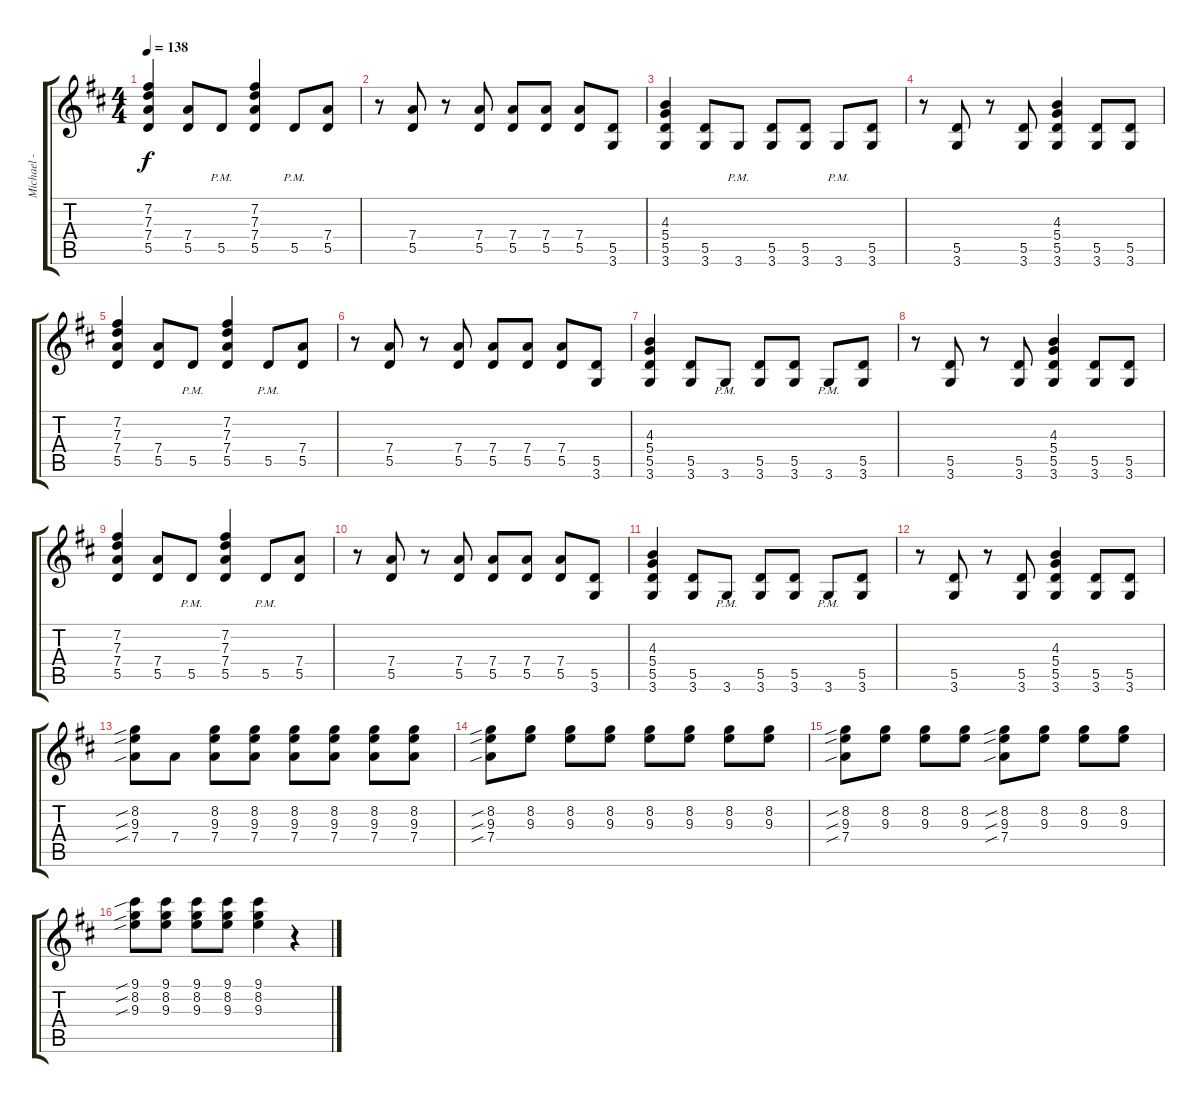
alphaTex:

\track ("Michael - 2" "Michael - ") {instrument overdrivenguitar}
\staff {score tabs}
\tuning (E4 B3 G3 D3 A2 E2) {hide}
\ts (4 4)
\tempo 138
\clef g2
\ks d
(7.2 7.3 7.4 5.5).4{dy f} (7.4 5.5).8 5.5{pm}.8 (7.2 7.3 7.4 5.5).4 5.5{pm}.8 (7.4 5.5).8 |
r.8 (7.4 5.5).8 r.8 (7.4 5.5).8 (7.4 5.5).8 (7.4 5.5).8 (7.4 5.5).8 (5.5 3.6).8 |
(4.3 5.4 5.5 3.6).4 (5.5 3.6).8 3.6{pm}.8 (5.5 3.6).8 (5.5 3.6).8 3.6{pm}.8 (5.5 3.6).8 |
r.8 (5.5 3.6).8 r.8 (5.5 3.6).8 (4.3 5.4 5.5 3.6).4 (5.5 3.6).8 (5.5 3.6).8 |
(7.2 7.3 7.4 5.5).4 (7.4 5.5).8 5.5{pm}.8 (7.2 7.3 7.4 5.5).4 5.5{pm}.8 (7.4 5.5).8 |
r.8 (7.4 5.5).8 r.8 (7.4 5.5).8 (7.4 5.5).8 (7.4 5.5).8 (7.4 5.5).8 (5.5 3.6).8 |
(4.3 5.4 5.5 3.6).4 (5.5 3.6).8 3.6{pm}.8 (5.5 3.6).8 (5.5 3.6).8 3.6{pm}.8 (5.5 3.6).8 |
r.8 (5.5 3.6).8 r.8 (5.5 3.6).8 (4.3 5.4 5.5 3.6).4 (5.5 3.6).8 (5.5 3.6).8 |
(7.2 7.3 7.4 5.5).4 (7.4 5.5).8 5.5{pm}.8 (7.2 7.3 7.4 5.5).4 5.5{pm}.8 (7.4 5.5).8 |
r.8 (7.4 5.5).8 r.8 (7.4 5.5).8 (7.4 5.5).8 (7.4 5.5).8 (7.4 5.5).8 (5.5 3.6).8 |
(4.3 5.4 5.5 3.6).4 (5.5 3.6).8 3.6{pm}.8 (5.5 3.6).8 (5.5 3.6).8 3.6{pm}.8 (5.5 3.6).8 |
r.8 (5.5 3.6).8 r.8 (5.5 3.6).8 (4.3 5.4 5.5 3.6).4 (5.5 3.6).8 (5.5 3.6).8 |
(8.2{sib} 9.3{sib} 7.4{sib}).8 7.4.8 (8.2 9.3 7.4).8 (8.2 9.3 7.4).8 (8.2 9.3 7.4).8 (8.2 9.3 7.4).8 (8.2 9.3 7.4).8 (8.2 9.3 7.4).8 |
(8.2{sib} 9.3{sib} 7.4{sib}).8 (8.2 9.3).8 (8.2 9.3).8 (8.2 9.3).8 (8.2 9.3).8 (8.2 9.3).8 (8.2 9.3).8 (8.2 9.3).8 |
(8.2{sib} 9.3{sib} 7.4{sib}).8 (8.2 9.3).8 (8.2 9.3).8 (8.2 9.3).8 (8.2{sib} 9.3{sib} 7.4{sib}).8 (8.2 9.3).8 (8.2 9.3).8 (8.2 9.3).8 |
(9.1{sib} 8.2{sib} 9.3{sib}).8 (9.1 8.2 9.3).8 (9.1 8.2 9.3).8 (9.1 8.2 9.3).8 (9.1 8.2 9.3).4 r.4
